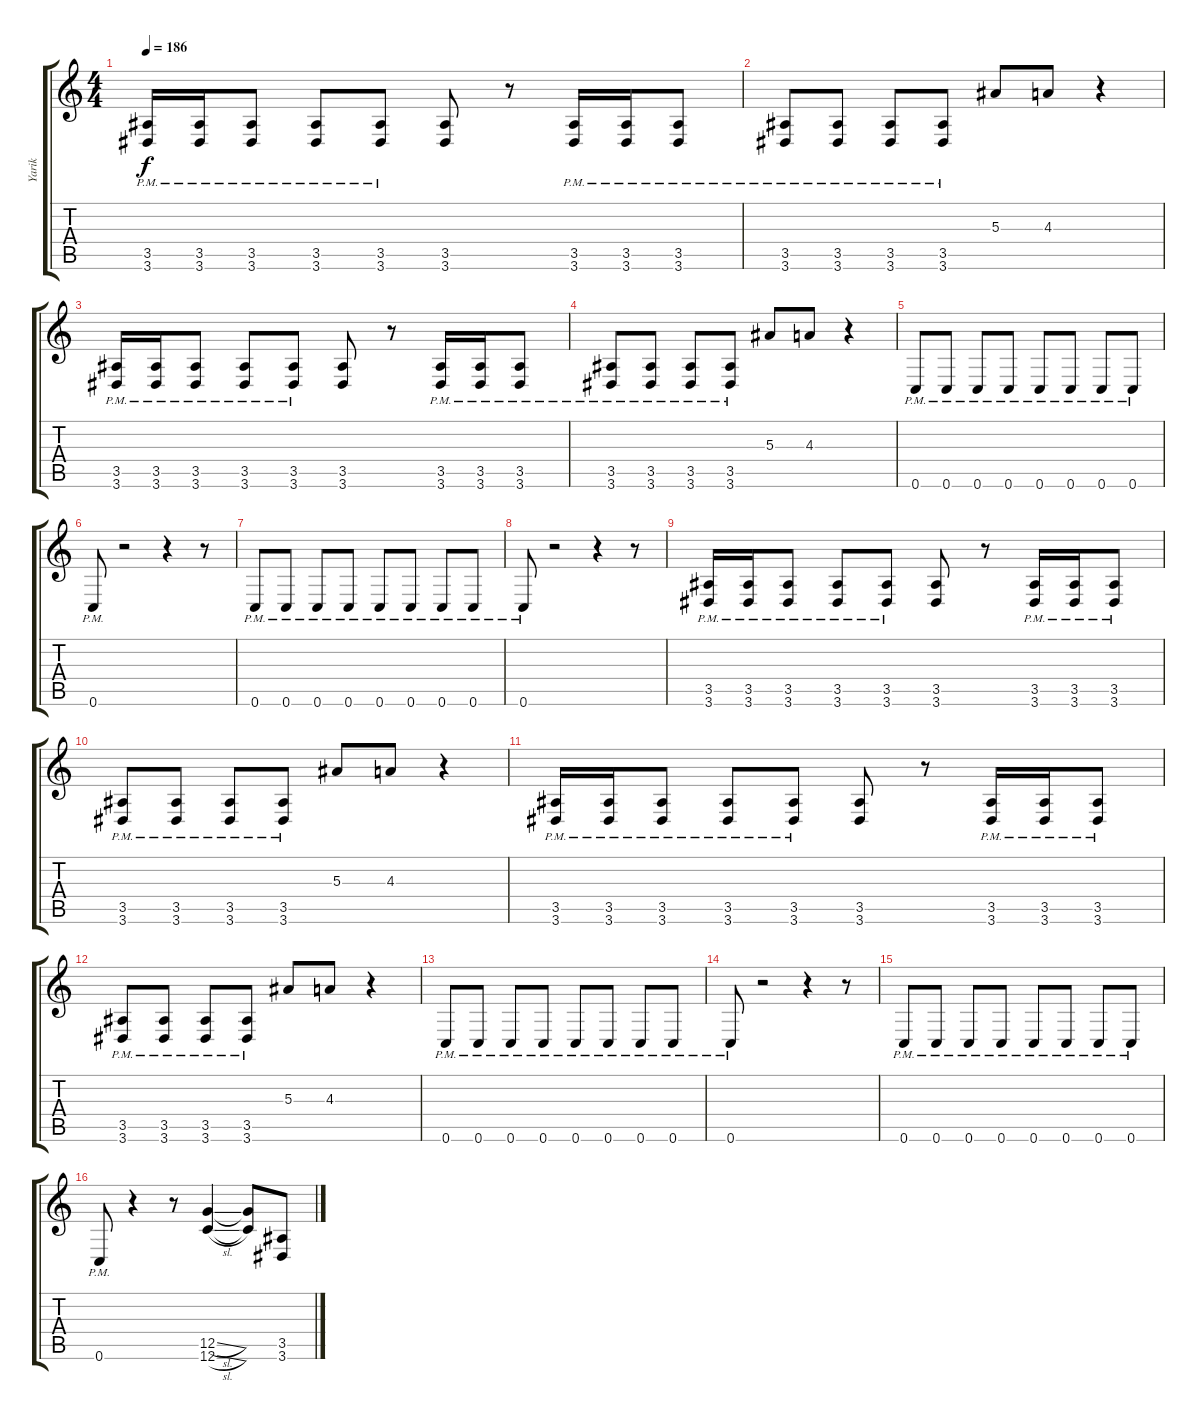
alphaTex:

\track ("Yarik" "Yarik") {instrument distortionguitar}
\staff {score tabs}
\tuning (D4 A3 F3 C3 G2 C2) {hide}
\ts (4 4)
\tempo 186
\clef g2
\ks c
(3.5{pm} 3.6{pm}).16{dy f} (3.5{pm} 3.6{pm}).16 (3.5{pm} 3.6{pm}).8 (3.5{pm} 3.6{pm}).8 (3.5{pm} 3.6{pm}).8 (3.5 3.6).8 r.8 (3.5{pm} 3.6{pm}).16 (3.5{pm} 3.6{pm}).16 (3.5{pm} 3.6{pm}).8 |
(3.5{pm} 3.6{pm}).8 (3.5{pm} 3.6{pm}).8 (3.5{pm} 3.6{pm}).8 (3.5{pm} 3.6{pm}).8 5.3.8 4.3.8 r.4 |
(3.5{pm} 3.6{pm}).16 (3.5{pm} 3.6{pm}).16 (3.5{pm} 3.6{pm}).8 (3.5{pm} 3.6{pm}).8 (3.5{pm} 3.6{pm}).8 (3.5 3.6).8 r.8 (3.5{pm} 3.6{pm}).16 (3.5{pm} 3.6{pm}).16 (3.5{pm} 3.6{pm}).8 |
(3.5{pm} 3.6{pm}).8 (3.5{pm} 3.6{pm}).8 (3.5{pm} 3.6{pm}).8 (3.5{pm} 3.6{pm}).8 5.3.8 4.3.8 r.4 |
0.6{pm}.8 0.6{pm}.8 0.6{pm}.8 0.6{pm}.8 0.6{pm}.8 0.6{pm}.8 0.6{pm}.8 0.6{pm}.8 |
0.6{pm}.8 r.2 r.4 r.8 |
0.6{pm}.8 0.6{pm}.8 0.6{pm}.8 0.6{pm}.8 0.6{pm}.8 0.6{pm}.8 0.6{pm}.8 0.6{pm}.8 |
0.6{pm}.8 r.2 r.4 r.8 |
(3.5{pm} 3.6{pm}).16 (3.5{pm} 3.6{pm}).16 (3.5{pm} 3.6{pm}).8 (3.5{pm} 3.6{pm}).8 (3.5{pm} 3.6{pm}).8 (3.5 3.6).8 r.8 (3.5{pm} 3.6{pm}).16 (3.5{pm} 3.6{pm}).16 (3.5{pm} 3.6{pm}).8 |
(3.5{pm} 3.6{pm}).8 (3.5{pm} 3.6{pm}).8 (3.5{pm} 3.6{pm}).8 (3.5{pm} 3.6{pm}).8 5.3.8 4.3.8 r.4 |
(3.5{pm} 3.6{pm}).16 (3.5{pm} 3.6{pm}).16 (3.5{pm} 3.6{pm}).8 (3.5{pm} 3.6{pm}).8 (3.5{pm} 3.6{pm}).8 (3.5 3.6).8 r.8 (3.5{pm} 3.6{pm}).16 (3.5{pm} 3.6{pm}).16 (3.5{pm} 3.6{pm}).8 |
(3.5{pm} 3.6{pm}).8 (3.5{pm} 3.6{pm}).8 (3.5{pm} 3.6{pm}).8 (3.5{pm} 3.6{pm}).8 5.3.8 4.3.8 r.4 |
0.6{pm}.8 0.6{pm}.8 0.6{pm}.8 0.6{pm}.8 0.6{pm}.8 0.6{pm}.8 0.6{pm}.8 0.6{pm}.8 |
0.6{pm}.8 r.2 r.4 r.8 |
0.6{pm}.8 0.6{pm}.8 0.6{pm}.8 0.6{pm}.8 0.6{pm}.8 0.6{pm}.8 0.6{pm}.8 0.6{pm}.8 |
0.6{pm}.8 r.4 r.8 (12.5{sl} 12.6{sl}).4 (12.5{t} 12.6{t}).8 (3.5 3.6).8
